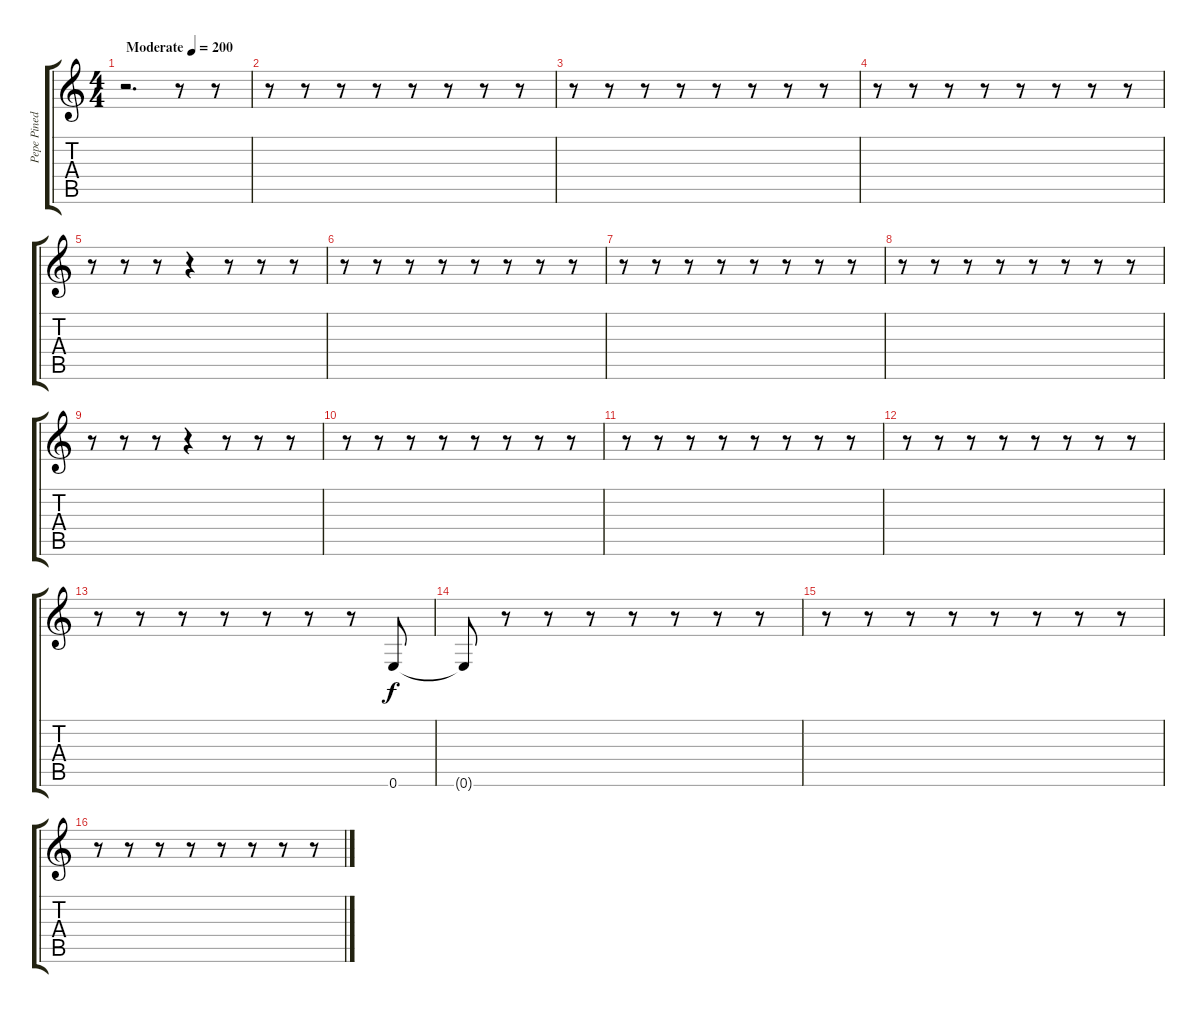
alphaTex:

\track ("Pepe Pinedo" "Pepe Pined") {instrument electricbassfinger}
\staff {score tabs}
\tuning (E4 B3 G3 D3 A2 E2) {hide}
\ts (4 4)
\tempo (200 "Moderate")
\clef g2
\ks c
r.2{d dy f instrument electricbassfinger} r.8 r.8 |
r.8 r.8 r.8 r.8 r.8 r.8 r.8 r.8 |
r.8 r.8 r.8 r.8 r.8 r.8 r.8 r.8 |
r.8 r.8 r.8 r.8 r.8 r.8 r.8 r.8 |
r.8 r.8 r.8 r.4 r.8 r.8 r.8 |
r.8 r.8 r.8 r.8 r.8 r.8 r.8 r.8 |
r.8 r.8 r.8 r.8 r.8 r.8 r.8 r.8 |
r.8 r.8 r.8 r.8 r.8 r.8 r.8 r.8 |
r.8 r.8 r.8 r.4 r.8 r.8 r.8 |
r.8 r.8 r.8 r.8 r.8 r.8 r.8 r.8 |
r.8 r.8 r.8 r.8 r.8 r.8 r.8 r.8 |
r.8 r.8 r.8 r.8 r.8 r.8 r.8 r.8 |
r.8 r.8 r.8 r.8 r.8 r.8 r.8 0.6.8 |
0.6{t}.8 r.8 r.8 r.8 r.8 r.8 r.8 r.8 |
r.8 r.8 r.8 r.8 r.8 r.8 r.8 r.8 |
r.8 r.8 r.8 r.8 r.8 r.8 r.8 r.8
